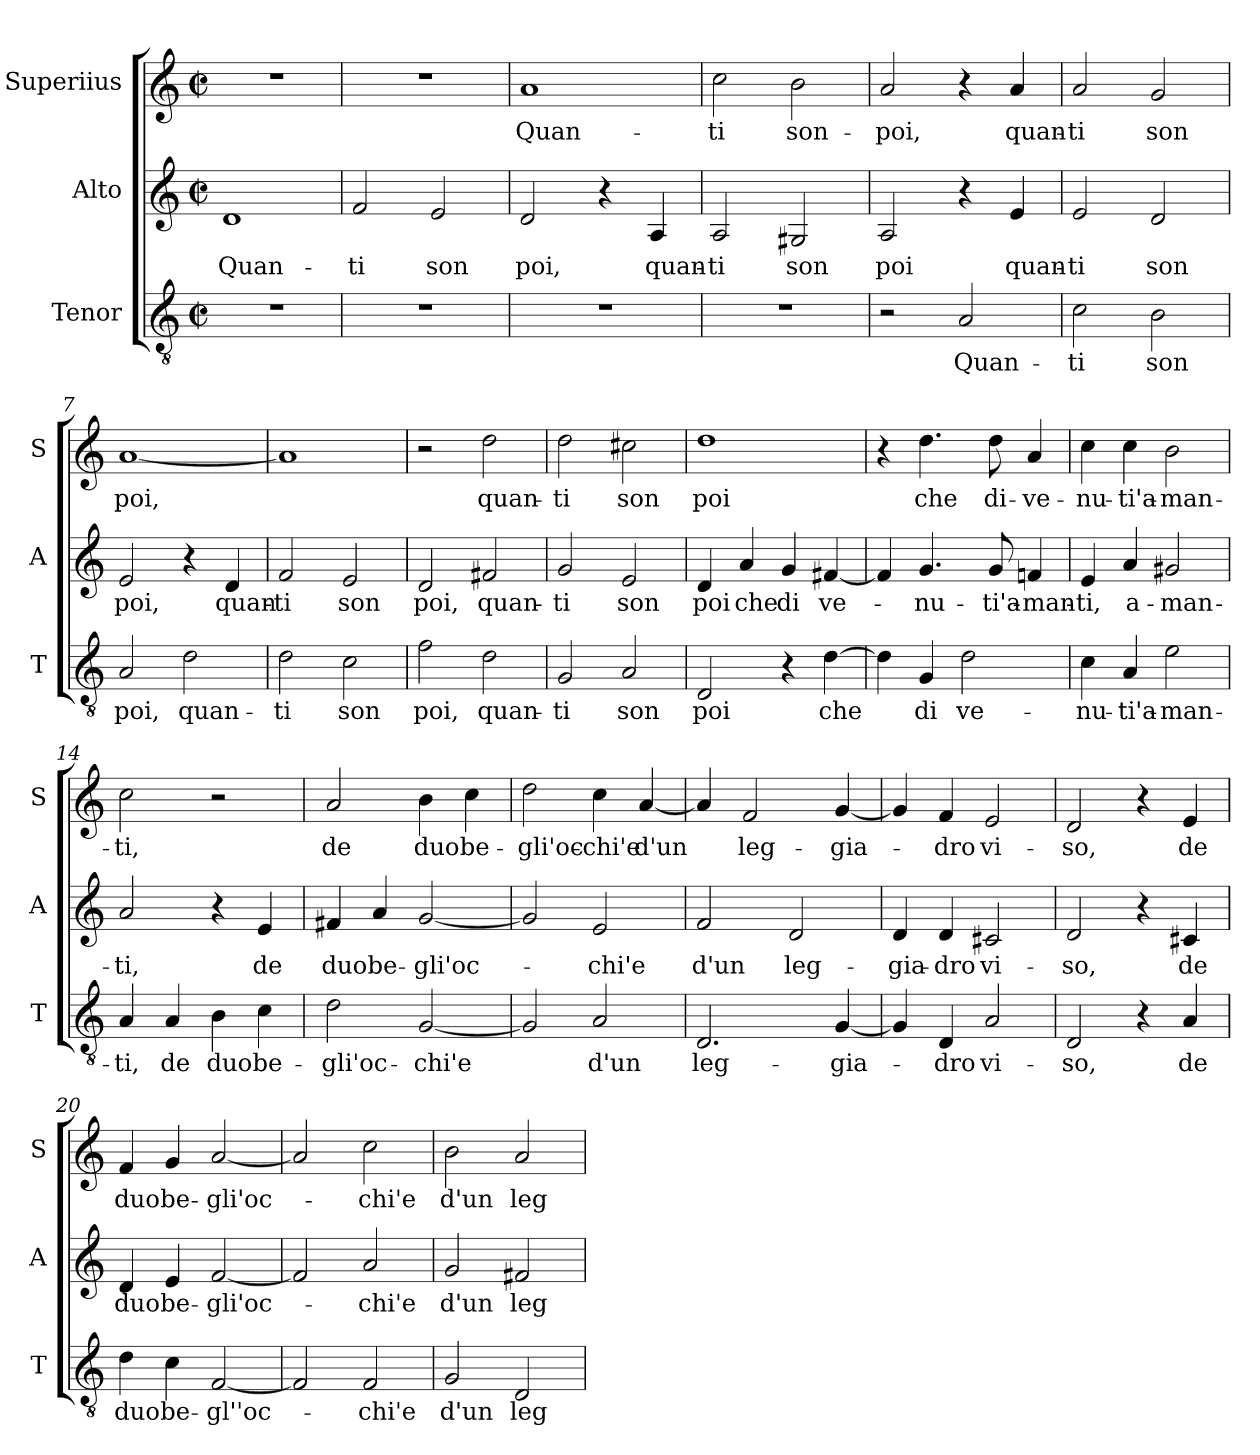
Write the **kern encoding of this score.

**kern	**text	**kern	**text	**kern	**text
*part3	*part3	*part2	*part2	*part1	*part1
*staff3	*staff3	*staff2	*staff2	*staff1	*staff1
*I"Tenor	*	*I"Alto	*	*I"Superiius	*
*I'T	*	*I'A	*	*I'S	*
*clefGv2	*	*clefG2	*	*clefG2	*
*k[]	*	*k[]	*	*k[]	*
*C:	*	*C:	*	*C:	*
*M2/2	*	*M2/2	*	*M2/2	*
*met(c|)	*	*met(c|)	*	*met(c|)	*
=1	=1	=1	=1	=1	=1
!	!	!	!LO:LY:b	!	!
1r	.	1d	Quan-	1r	.
=2	=2	=2	=2	=2	=2
!	!	!	!LO:LY:b	!	!
1r	.	2f/	-ti	1r	.
!	!	!	!LO:LY:b	!	!
.	.	2e/	son	.	.
=3	=3	=3	=3	=3	=3
!	!	!	!LO:LY:b	!	!LO:LY:b
1r	.	2d/	poi,	1a	Quan-
.	.	4r	.	.	.
!	!	!	!LO:LY:b	!	!
.	.	4A/	quan-	.	.
=4	=4	=4	=4	=4	=4
!	!	!	!LO:LY:b	!	!LO:LY:b
1r	.	2A/	-ti	2cc\	-ti
!	!	!	!LO:LY:b	!	!LO:LY:b
.	.	2G#X/	son	2b\	son-
=5	=5	=5	=5	=5	=5
!	!	!	!LO:LY:b	!	!LO:LY:b
2r	.	2A/	poi	2a/	-poi,
!	!LO:LY:b	!	!	!	!
2A/	Quan-	4r	.	4r	.
!	!	!	!LO:LY:b	!	!LO:LY:b
.	.	4e/	quan-	4a/	quan-
!!LO:LB:g=z
=6	=6	=6	=6	=6	=6
!	!LO:LY:b	!	!LO:LY:b	!	!LO:LY:b
2c\	-ti	2e/	-ti	2a/	-ti
!	!LO:LY:b	!	!LO:LY:b	!	!LO:LY:b
2B\	son	2d/	son	2g/	son
=7	=7	=7	=7	=7	=7
!	!LO:LY:b	!	!LO:LY:b	!	!LO:LY:b
2A/	poi,	2e/	poi,	[1a	poi,
!	!LO:LY:b	!	!	!	!
2d\	quan-	4r	.	.	.
!	!	!	!LO:LY:b	!	!
.	.	4d/	quan-	.	.
=8	=8	=8	=8	=8	=8
!	!LO:LY:b	!	!LO:LY:b	!	!
2d\	-ti	2f/	-ti	1a]	.
!	!LO:LY:b	!	!LO:LY:b	!	!
2c\	son	2e/	son	.	.
=9	=9	=9	=9	=9	=9
!	!LO:LY:b	!	!LO:LY:b	!	!
2f\	poi,	2d/	poi,	2r	.
!	!LO:LY:b	!	!LO:LY:b	!	!LO:LY:b
2d\	quan-	2f#X/	quan-	2dd\	quan-
=10	=10	=10	=10	=10	=10
!	!LO:LY:b	!	!LO:LY:b	!	!LO:LY:b
2G/	-ti	2g/	-ti	2dd\	-ti
!	!LO:LY:b	!	!LO:LY:b	!	!LO:LY:b
2A/	son	2e/	son	2cc#X\	son
=11	=11	=11	=11	=11	=11
!	!LO:LY:b	!	!LO:LY:b	!	!LO:LY:b
2D/	poi	4d/	poi	1dd	poi
!	!	!	!LO:LY:b	!	!
.	.	4a/	che	.	.
!	!	!	!LO:LY:b	!	!
4r	.	4g/	di	.	.
!	!LO:LY:b	!	!LO:LY:b	!	!
[4d\	che	[4f#X/	ve-	.	.
!!LO:LB:g=z
=12	=12	=12	=12	=12	=12
4d\]	.	4f#/]	.	4r	.
!	!LO:LY:b	!	!LO:LY:b	!	!LO:LY:b
4G/	di	4.g/	-nu-	4.dd\	che
!	!LO:LY:b	!	!	!	!
2d\	ve-	.	.	.	.
!	!	!	!LO:LY:b	!	!LO:LY:b
.	.	8g/	-ti'a-	8dd\	di-
!	!	!	!LO:LY:b	!	!LO:LY:b
.	.	4fn/	-man-	4a/	-ve-
=13	=13	=13	=13	=13	=13
!	!LO:LY:b	!	!LO:LY:b	!	!LO:LY:b
4c\	-nu-	4e/	-ti,	4cc\	-nu-
!	!LO:LY:b	!	!LO:LY:b	!	!LO:LY:b
4A/	-ti'a-	4a/	a-	4cc\	-ti'a-
!	!LO:LY:b	!	!LO:LY:b	!	!LO:LY:b
2e\	-man-	2g#X/	-man-	2b\	-man-
=14	=14	=14	=14	=14	=14
!	!LO:LY:b	!	!LO:LY:b	!	!LO:LY:b
4A/	-ti,	2a/	-ti,	2cc\	-ti,
!	!LO:LY:b	!	!	!	!
4A/	de	.	.	.	.
!	!LO:LY:b	!	!	!	!
4B\	duo	4r	.	2r	.
!	!LO:LY:b	!	!LO:LY:b	!	!
4c\	be-	4e/	de	.	.
=15	=15	=15	=15	=15	=15
!	!LO:LY:b	!	!LO:LY:b	!	!LO:LY:b
2d\	-gli'oc-	4f#X/	duo	2a/	de
!	!	!	!LO:LY:b	!	!
.	.	4a/	be-	.	.
!	!LO:LY:b	!	!LO:LY:b	!	!LO:LY:b
[2G/	-chi'e	[2g/	-gli'oc-	4b\	duo
!	!	!	!	!	!LO:LY:b
.	.	.	.	4cc\	be-
=16	=16	=16	=16	=16	=16
!	!	!	!	!	!LO:LY:b
2G/]	.	2g/]	.	2dd\	-gli'oc-
!	!LO:LY:b	!	!LO:LY:b	!	!LO:LY:b
2A/	d'un	2e/	-chi'e	4cc\	-chi'e
!	!	!	!	!	!LO:LY:b
.	.	.	.	[4a/	d'un
=17	=17	=17	=17	=17	=17
!	!LO:LY:b	!	!LO:LY:b	!	!
2.D/	leg-	2f/	d'un	4a/]	.
!	!	!	!	!	!LO:LY:b
.	.	.	.	2f/	leg-
!	!	!	!LO:LY:b	!	!
.	.	2d/	leg-	.	.
!	!LO:LY:b	!	!	!	!LO:LY:b
[4G/	-gia-	.	.	[4g/	-gia-
!!LO:PB:g=z
=18	=18	=18	=18	=18	=18
!	!	!	!LO:LY:b	!	!
4G/]	.	4d/	-gia-	4g/]	.
!	!LO:LY:b	!	!LO:LY:b	!	!LO:LY:b
4D/	-dro	4d/	-dro	4f/	-dro
!	!LO:LY:b	!	!LO:LY:b	!	!LO:LY:b
2A/	vi-	2c#X/	vi-	2e/	vi-
=19	=19	=19	=19	=19	=19
!	!LO:LY:b	!	!LO:LY:b	!	!LO:LY:b
2D/	-so,	2d/	-so,	2d/	-so,
4r	.	4r	.	4r	.
!	!LO:LY:b	!	!LO:LY:b	!	!LO:LY:b
4A/	de	4c#X/	de	4e/	de
=20	=20	=20	=20	=20	=20
!	!LO:LY:b	!	!LO:LY:b	!	!LO:LY:b
4d\	duo	4d/	duo	4f/	duo
!	!LO:LY:b	!	!LO:LY:b	!	!LO:LY:b
4c\	be-	4e/	be-	4g/	be-
!	!LO:LY:b	!	!LO:LY:b	!	!LO:LY:b
[2F/	-gl''oc-	[2f/	-gli'oc-	[2a/	-gli'oc-
=21	=21	=21	=21	=21	=21
2F/]	.	2f/]	.	2a/]	.
!	!LO:LY:b	!	!LO:LY:b	!	!LO:LY:b
2F/	-chi'e	2a/	-chi'e	2cc\	-chi'e
=22	=22	=22	=22	=22	=22
!	!LO:LY:b	!	!LO:LY:b	!	!LO:LY:b
2G/	d'un	2g/	d'un	2b\	d'un
!	!LO:LY:b	!	!LO:LY:b	!	!LO:LY:b
2D/	leg-	2f#X/	leg-	2a/	leg-
=	=	=	=	=	=
*-	*-	*-	*-	*-	*-
